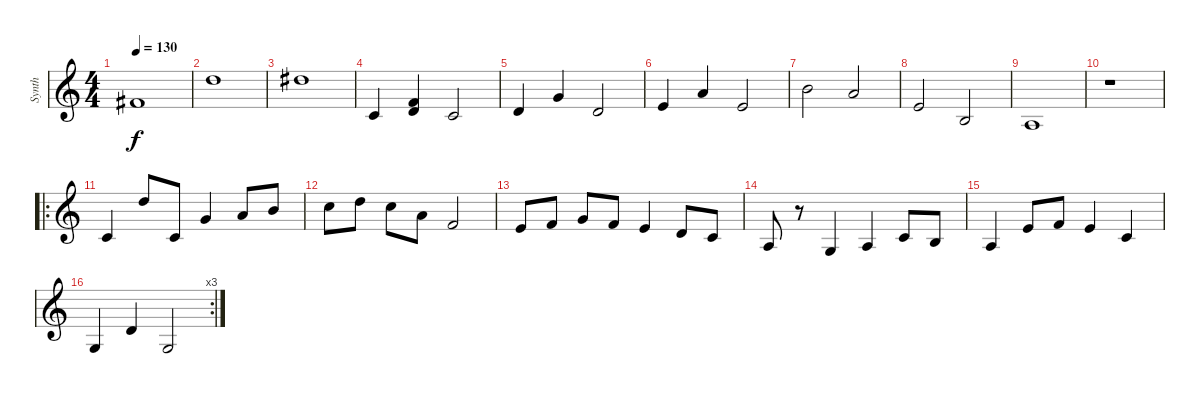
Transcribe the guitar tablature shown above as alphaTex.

\track ("Synth" "Synth") {instrument stringensemble1}
\staff {score}
\tuning (E4 B3 G3 D3 A2 E2) {hide}
\ts (4 4)
\tempo 130
\clef g2
\ks c
7.2.1{dy f} |
10.1.1 |
11.1.1 |
10.4.4 (10.3 12.4).4 10.4.2 |
12.4.4 12.3.4 12.4.2 |
9.3.4 10.2.4 9.3.2 |
7.1.2 5.1.2 |
5.2.2 4.3.2 |
2.3.1 |
r.1 |
\ro
1.2.4 10.1.8 10.4.8 8.2.4 10.2.8 7.1.8 |
8.1.8 10.1.8 8.1.8 10.2.8 10.3.2 |
9.3.8 10.3.8 8.2.8 10.3.8 9.3.4 7.3.8 5.3.8 |
7.4.8 r.8 5.4.4 7.4.4 5.3.8 0.2.8 |
2.3.4 0.1.8 1.1.8 0.1.4 1.2.4 |
\rc 3
0.3.4 3.2.4 0.3.2
